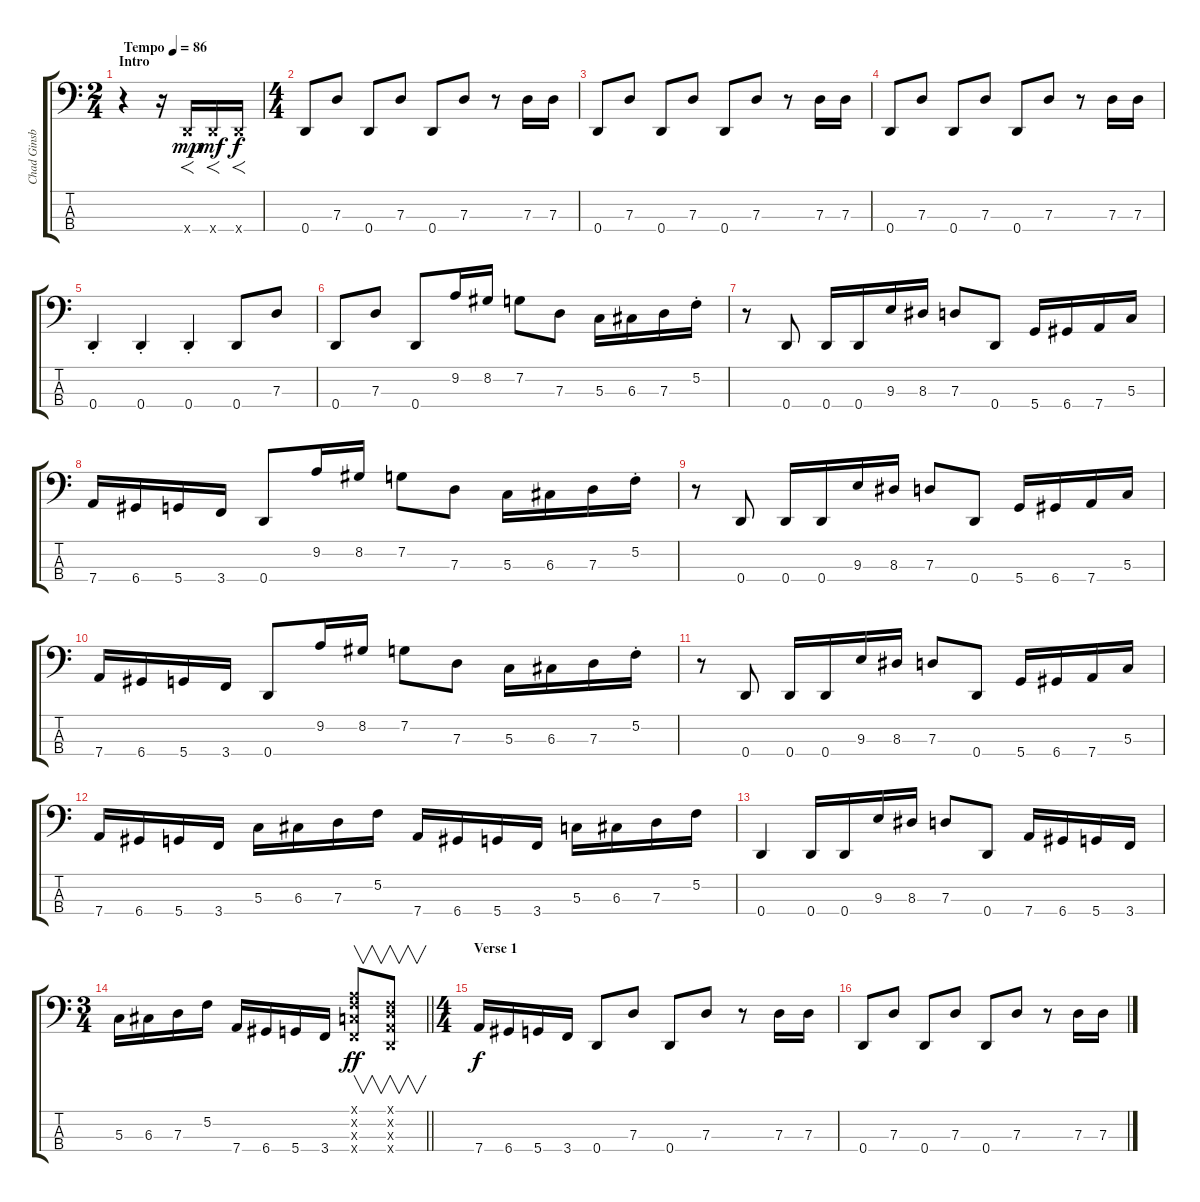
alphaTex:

\track ("Chad Ginsburg (Bass)" "Chad Ginsb") {instrument electricbasspick}
\staff {score tabs}
\tuning (F2 C2 G1 D1) {hide}
\ts (2 4)
\section ("" "Intro")
\tempo (86 "Tempo")
\clef f4
\ks c
r.4{dy mp instrument electricbasspick} r.16 0.4{x}.16{f} 0.4{x}.16{f dy mf} 0.4{x}.16{f dy f} |
\ts (4 4)
0.4.8 7.3.8 0.4.8 7.3.8 0.4.8 7.3.8 r.8 7.3.16 7.3.16 |
0.4.8 7.3.8 0.4.8 7.3.8 0.4.8 7.3.8 r.8 7.3.16 7.3.16 |
0.4.8 7.3.8 0.4.8 7.3.8 0.4.8 7.3.8 r.8 7.3.16 7.3.16 |
0.4{st}.4 0.4{st}.4 0.4{st}.4 0.4.8 7.3.8 |
0.4.8 7.3.8 0.4.8 9.2.16 8.2.16 7.2.8 7.3.8 5.3.16 6.3.16 7.3.16 5.2{st}.16 |
r.8 0.4.8 0.4.16 0.4.16 9.3.16 8.3.16 7.3.8 0.4.8 5.4.16 6.4.16 7.4.16 5.3.16 |
7.4.16 6.4.16 5.4.16 3.4.16 0.4.8 9.2.16 8.2.16 7.2.8 7.3.8 5.3.16 6.3.16 7.3.16 5.2{st}.16 |
r.8 0.4.8 0.4.16 0.4.16 9.3.16 8.3.16 7.3.8 0.4.8 5.4.16 6.4.16 7.4.16 5.3.16 |
7.4.16 6.4.16 5.4.16 3.4.16 0.4.8 9.2.16 8.2.16 7.2.8 7.3.8 5.3.16 6.3.16 7.3.16 5.2{st}.16 |
r.8 0.4.8 0.4.16 0.4.16 9.3.16 8.3.16 7.3.8 0.4.8 5.4.16 6.4.16 7.4.16 5.3.16 |
7.4.16 6.4.16 5.4.16 3.4.16 5.3.16 6.3.16 7.3.16 5.2.16 7.4.16 6.4.16 5.4.16 3.4.16 5.3.16 6.3.16 7.3.16 5.2.16 |
0.4.4 0.4.16 0.4.16 9.3.16 8.3.16 7.3.8 0.4.8 7.4.16 6.4.16 5.4.16 3.4.16 |
\ts (3 4)
\barLineRight lightlight
5.3.16 6.3.16 7.3.16 5.2.16 7.4.16 6.4.16 5.4.16 3.4.16 (4.1{x} 5.2{x} 5.3{x} 3.4{x}).8{v dy ff instrument orchestrahit} (0.1{x} 2.2{x} 2.3{x} 0.4{x}).8{v} |
\ts (4 4)
\section ("" "Verse 1")
7.4.16{dy f instrument electricbasspick} 6.4.16 5.4.16 3.4.16 0.4.8 7.3.8 0.4.8 7.3.8 r.8 7.3.16 7.3.16 |
0.4.8 7.3.8 0.4.8 7.3.8 0.4.8 7.3.8 r.8 7.3.16 7.3.16
